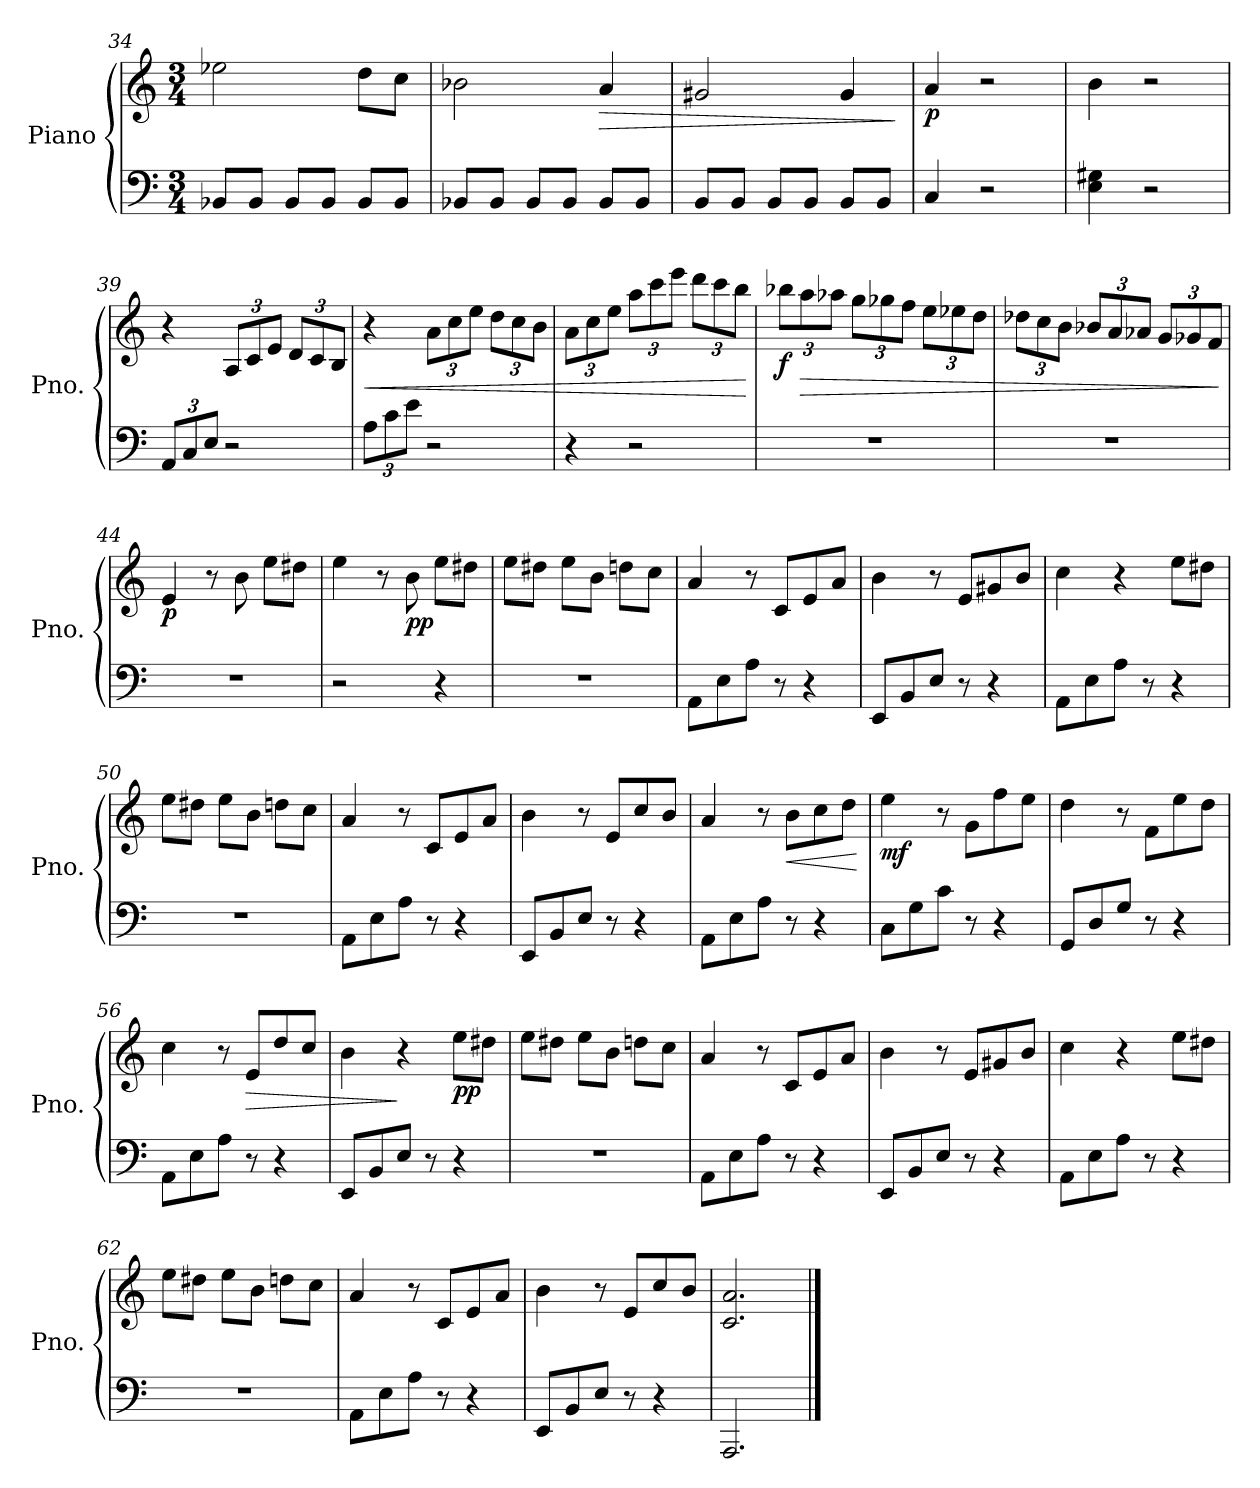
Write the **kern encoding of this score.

**kern	**kern	**dynam
*part1	*part1	*part1
*staff2	*staff1	*staff1/2
*I"Piano	*	*
*I'Pno.	*	*
*clefF4	*clefG2	*
*k[]	*k[]	*
*M3/4	*M3/4	*
=34	=34	=34
8BB-X/L	2ee-X\	.
8BB-/J	.	.
8BB-/L	.	.
8BB-/J	.	.
8BB-/L	8dd\L	.
8BB-/J	8cc\J	.
!!LO:PB:g=z
=35	=35	=35
8BB-X/L	2b-X\	.
8BB-/J	.	.
8BB-/L	.	.
8BB-/J	.	.
!	!	!LO:HP:b
8BB-/L	4a/	>
8BB-/J	.	.
=36	=36	=36
8BB/L	2g#X/	.
8BB/J	.	.
8BB/L	.	.
8BB/J	.	.
8BB/L	4g#/	.
8BB/J	.	.
.	.	]
=37	=37	=37
!	!	!LO:DY:b
4C/	4a/	p
2r	2r	.
=38	=38	=38
4E\ 4G#X\	4b\	.
2r	2r	.
=39	=39	=39
*Xbrackettup	*	*
12AA/L	4r	.
12C/	.	.
12E/J	.	.
*	*Xbrackettup	*
2r	12A/L	.
.	12c/	.
.	12e/J	.
.	12d/L	.
.	12c/	.
.	12B/J	.
=40	=40	=40
!	!	!LO:HP:b
12A\L	4r	<
12c\	.	.
12e\J	.	.
2r	12a\L	.
.	12cc\	.
.	12ee\J	.
.	12dd\L	.
.	12cc\	.
.	12b\J	.
!!LO:LB:g=z
=41	=41	=41
4r	12a\L	.
.	12cc\	.
.	12ee\J	.
2r	12aa\L	.
.	12ccc\	.
.	12eee\J	.
.	12ddd\L	.
.	12ccc\	.
.	12bb\J	.
.	.	[
=42	=42	=42
!	!	!LO:DY:b
2.r	12bb-X\L	f
!	!	!LO:HP:b
.	12aa\	>
.	12aa-X\J	.
.	12gg\L	.
.	12gg-X\	.
.	12ff\J	.
.	12ee\L	.
.	12ee-X\	.
.	12dd\J	.
=43	=43	=43
2.r	12dd-X\L	.
.	12cc\	.
.	12b\J	.
.	12b-X/L	.
.	12a/	.
.	12a-X/J	.
.	12g/L	.
.	12g-X/	.
.	12f/J	.
.	.	]
=44	=44	=44
!	!	!LO:DY:b
2.r	4e/	p
.	8r	.
.	8b\	.
.	8ee\L	.
.	8dd#X\J	.
=45	=45	=45
2r	4ee\	.
.	8r	.
!	!	!LO:DY:b
.	8b\	pp
4r	8ee\L	.
.	8dd#X\J	.
!!LO:LB:g=z
=46	=46	=46
2.r	8ee\L	.
.	8dd#X\J	.
.	8ee\L	.
.	8b\J	.
.	8ddn\L	.
.	8cc\J	.
=47	=47	=47
8AA\L	4a/	.
8E\	.	.
8A\J	8r	.
8r	8c/L	.
4r	8e/	.
.	8a/J	.
=48	=48	=48
8EE/L	4b\	.
8BB/	.	.
8E/J	8r	.
8r	8e/L	.
4r	8g#X/	.
.	8b/J	.
=49	=49	=49
8AA\L	4cc\	.
8E\	.	.
8A\J	4r	.
8r	.	.
4r	8ee\L	.
.	8dd#X\J	.
=50	=50	=50
2.r	8ee\L	.
.	8dd#X\J	.
.	8ee\L	.
.	8b\J	.
.	8ddn\L	.
.	8cc\J	.
=51	=51	=51
8AA\L	4a/	.
8E\	.	.
8A\J	8r	.
8r	8c/L	.
4r	8e/	.
.	8a/J	.
=52	=52	=52
8EE/L	4b\	.
8BB/	.	.
8E/J	8r	.
8r	8e/L	.
4r	8cc/	.
.	8b/J	.
!!LO:LB:g=z
=53	=53	=53
8AA\L	4a/	.
8E\	.	.
8A\J	8r	.
!	!	!LO:HP:b
8r	8b\L	<
4r	8cc\	.
.	8dd\J	.
.	.	[
=54	=54	=54
!	!	!LO:DY:b
8C\L	4ee\	mf
8G\	.	.
8c\J	8r	.
8r	8g\L	.
4r	8ff\	.
.	8ee\J	.
=55	=55	=55
8GG/L	4dd\	.
8D/	.	.
8G/J	8r	.
8r	8f\L	.
4r	8ee\	.
.	8dd\J	.
=56	=56	=56
8AA\L	4cc\	.
8E\	.	.
8A\J	8r	.
!	!	!LO:HP:b
8r	8e/L	>
4r	8dd/	.
.	8cc/J	.
=57	=57	=57
8EE/L	4b\	.
8BB/	.	.
8E/J	4r	]
8r	.	.
!	!	!LO:DY:b
4r	8ee\L	pp
.	8dd#X\J	.
=58	=58	=58
2.r	8ee\L	.
.	8dd#X\J	.
.	8ee\L	.
.	8b\J	.
.	8ddn\L	.
.	8cc\J	.
=59	=59	=59
8AA\L	4a/	.
8E\	.	.
8A\J	8r	.
8r	8c/L	.
4r	8e/	.
.	8a/J	.
!!LO:LB:g=z
=60	=60	=60
8EE/L	4b\	.
8BB/	.	.
8E/J	8r	.
8r	8e/L	.
4r	8g#X/	.
.	8b/J	.
=61	=61	=61
8AA\L	4cc\	.
8E\	.	.
8A\J	4r	.
8r	.	.
4r	8ee\L	.
.	8dd#X\J	.
=62	=62	=62
2.r	8ee\L	.
.	8dd#X\J	.
.	8ee\L	.
.	8b\J	.
.	8ddn\L	.
.	8cc\J	.
=63	=63	=63
8AA\L	4a/	.
8E\	.	.
8A\J	8r	.
8r	8c/L	.
4r	8e/	.
.	8a/J	.
=64	=64	=64
8EE/L	4b\	.
8BB/	.	.
8E/J	8r	.
8r	8e/L	.
4r	8cc/	.
.	8b/J	.
=65	=65	=65
2.AAA/	2.c/ 2.a/	.
==	==	==
*-	*-	*-
